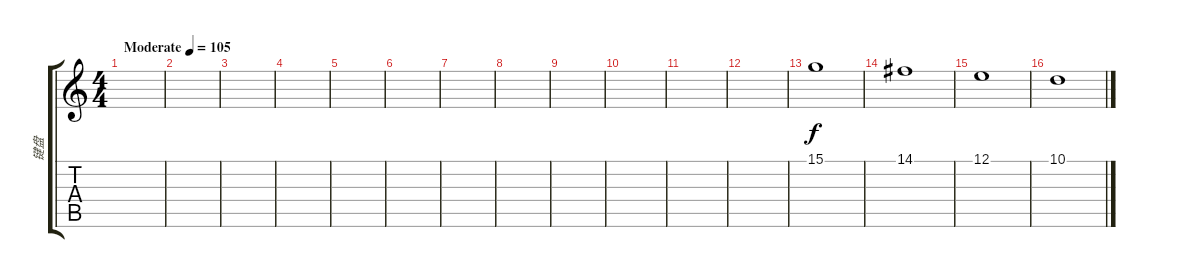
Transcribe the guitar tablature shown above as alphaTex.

\track ("键盘" "键盘") {instrument synthstrings2}
\staff {score tabs}
\tuning (E4 B3 G3 D3 A2 E2) {hide}
\ts (4 4)
\tempo (105 "Moderate")
\clef g2
\ks c
|
|
|
|
|
|
|
|
|
|
|
|
15.1.1 |
14.1.1 |
12.1.1 |
10.1.1
